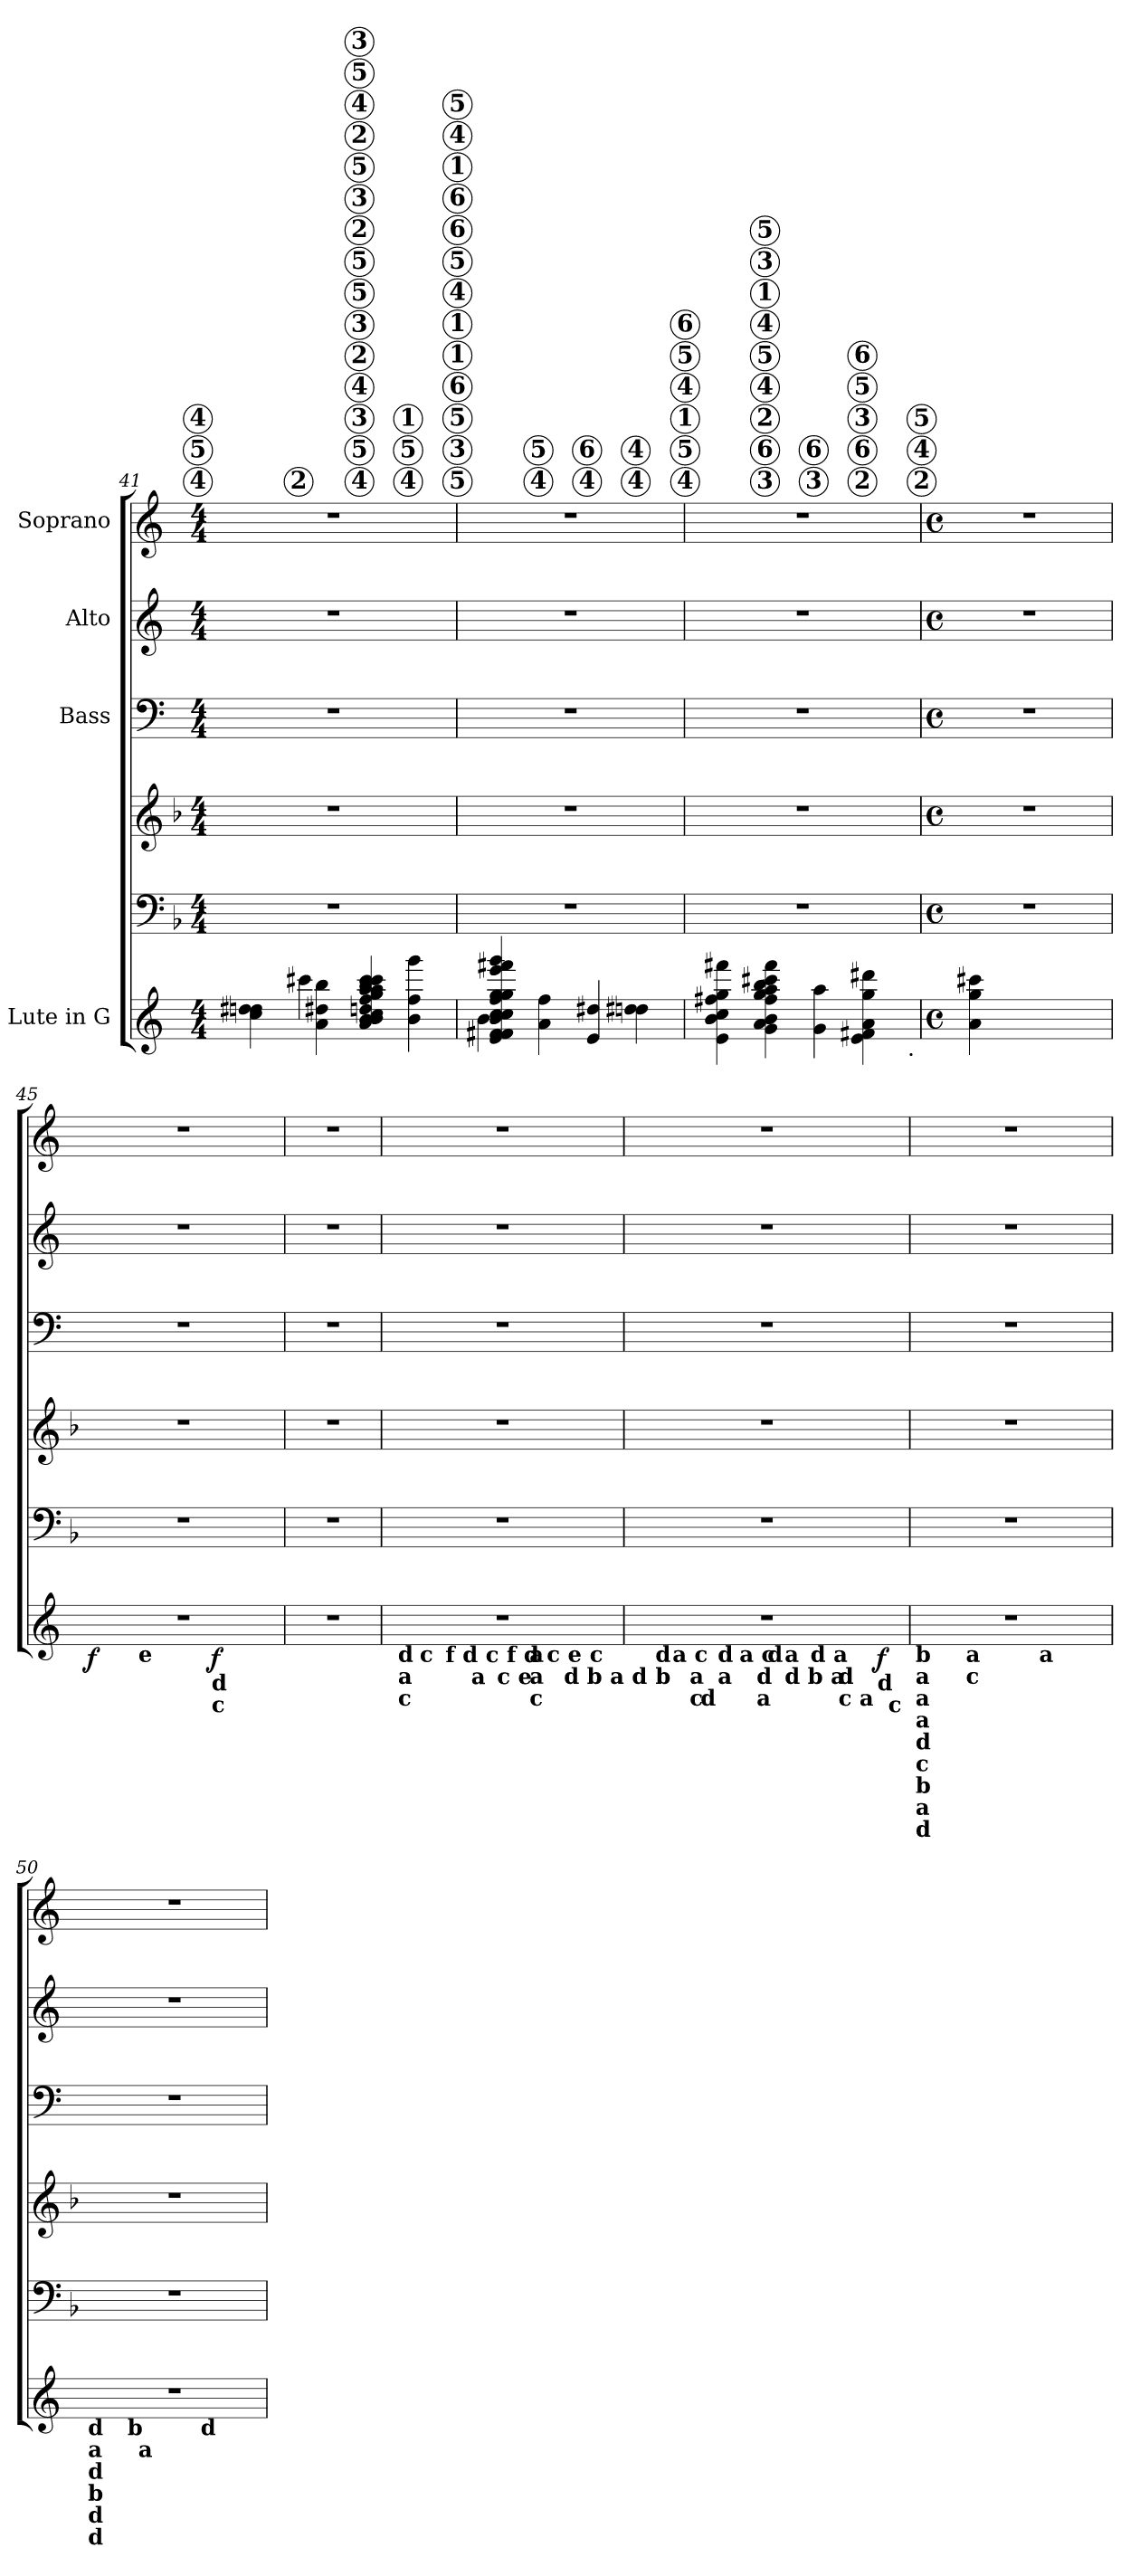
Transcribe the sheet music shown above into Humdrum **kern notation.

**kern	**dynam	**kern	**kern	**kern	**kern	**kern
*part6	*part6	*part5	*part4	*part3	*part2	*part1
*staff6	*staff6	*staff5	*staff4	*staff3	*staff2	*staff1
*I"Lute in G	*	*	*	*I"Bass	*I"Alto	*I"Soprano
*	*	*clefF4	*clefG2	*clefF4	*clefG2	*clefG2
*ITrd7c12	*	*	*	*	*	*
*k[]	*	*k[b-]	*k[b-]	*k[]	*k[]	*k[]
*C:	*	*F:	*F:	*C:	*C:	*C:
*M4/4	*	*M4/4	*M4/4	*M4/4	*M4/4	*M4/4
!!LO:REH:place=s6:a:enc=circle:t=4:qo=3
!!LO:REH:place=s6:a:enc=circle:t=5:qo=3
!!LO:REH:place=s6:a:enc=circle:t=1:qo=3
!!LO:REH:place=s6:a:enc=circle:t=4:qo=2
!!LO:REH:place=s6:a:enc=circle:t=5:qo=2
!!LO:REH:place=s6:a:enc=circle:t=3:qo=2
!!LO:REH:place=s6:a:enc=circle:t=4:qo=2
!!LO:REH:place=s6:a:enc=circle:t=2:qo=2
!!LO:REH:place=s6:a:enc=circle:t=3:qo=2
!!LO:REH:place=s6:a:enc=circle:t=5:qo=2
!!LO:REH:place=s6:a:enc=circle:t=5:qo=2
!!LO:REH:place=s6:a:enc=circle:t=2:qo=2
!!LO:REH:place=s6:a:enc=circle:t=3:qo=2
!!LO:REH:place=s6:a:enc=circle:t=5:qo=2
!!LO:REH:place=s6:a:enc=circle:t=2:qo=2
!!LO:REH:place=s6:a:enc=circle:t=4:qo=2
!!LO:REH:place=s6:a:enc=circle:t=5:qo=2
!!LO:REH:place=s6:a:enc=circle:t=3:qo=2
!!LO:REH:place=s6:a:enc=circle:t=2:qo=1
!!LO:REH:place=s6:a:enc=circle:t=4
!!LO:REH:place=s6:a:enc=circle:t=5
!!LO:REH:place=s6:a:enc=circle:t=4
=41	=41	=41	=41	=41	=41	=41
*^	*	*	*	*	*	*
4c 4dn 4d#	2ryy	.	1r	1r	1r	1r	1r
4cc#	.	.	.	.	.	.	.
4A 4B 4B 4c 4d 4f 4g 4a 4a 4b 4cc# 4cc#	4A 4d# 4b	.	.	.	.	.	.
4B 4f 4gg	4ryy	.	.	.	.	.	.
!!LO:LB:g=z
!!LO:REH:place=s6:a:enc=circle:t=4:qo=3
!!LO:REH:place=s6:a:enc=circle:t=4:qo=3
!!LO:REH:place=s6:a:enc=circle:t=4:qo=2
!!LO:REH:place=s6:a:enc=circle:t=6:qo=2
!!LO:REH:place=s6:a:enc=circle:t=4:qo=1
!!LO:REH:place=s6:a:enc=circle:t=5:qo=1
!!LO:REH:place=s6:a:enc=circle:t=5
!!LO:REH:place=s6:a:enc=circle:t=3
!!LO:REH:place=s6:a:enc=circle:t=5
!!LO:REH:place=s6:a:enc=circle:t=6
!!LO:REH:place=s6:a:enc=circle:t=1
!!LO:REH:place=s6:a:enc=circle:t=1
!!LO:REH:place=s6:a:enc=circle:t=4
!!LO:REH:place=s6:a:enc=circle:t=5
!!LO:REH:place=s6:a:enc=circle:t=6
!!LO:REH:place=s6:a:enc=circle:t=6
!!LO:REH:place=s6:a:enc=circle:t=1
!!LO:REH:place=s6:a:enc=circle:t=4
!!LO:REH:place=s6:a:enc=circle:t=5
=42	=42	=42	=42	=42	=42	=42	=42
4E 4F# 4F# 4B 4c 4c 4f 4g 4g 4ee 4ff# 4gg	4B	.	1r	1r	1r	1r	1r
4A 4f	2.ryy	.	.	.	.	.	.
4E 4d#	.	.	.	.	.	.	.
4dn 4d#	.	.	.	.	.	.	.
!!LO:REH:place=s6:a:enc=circle:t=2:qo=3
!!LO:REH:place=s6:a:enc=circle:t=6:qo=3
!!LO:REH:place=s6:a:enc=circle:t=3:qo=3
!!LO:REH:place=s6:a:enc=circle:t=5:qo=3
!!LO:REH:place=s6:a:enc=circle:t=6:qo=3
!!LO:REH:place=s6:a:enc=circle:t=3:qo=2
!!LO:REH:place=s6:a:enc=circle:t=6:qo=2
!!LO:REH:place=s6:a:enc=circle:t=3:qo=1
!!LO:REH:place=s6:a:enc=circle:t=6:qo=1
!!LO:REH:place=s6:a:enc=circle:t=2:qo=1
!!LO:REH:place=s6:a:enc=circle:t=4:qo=1
!!LO:REH:place=s6:a:enc=circle:t=5:qo=1
!!LO:REH:place=s6:a:enc=circle:t=4:qo=1
!!LO:REH:place=s6:a:enc=circle:t=1:qo=1
!!LO:REH:place=s6:a:enc=circle:t=3:qo=1
!!LO:REH:place=s6:a:enc=circle:t=5:qo=1
!!LO:REH:place=s6:a:enc=circle:t=4
!!LO:REH:place=s6:a:enc=circle:t=5
!!LO:REH:place=s6:a:enc=circle:t=1
!!LO:REH:place=s6:a:enc=circle:t=4
!!LO:REH:place=s6:a:enc=circle:t=5
!!LO:REH:place=s6:a:enc=circle:t=6
=43	=43	=43	=43	=43	=43	=43	=43
4E 4B 4c 4f# 4g 4ff#	2ryy	.	1r	1r	1r	1r	1r
4G 4A 4B 4f# 4g 4a 4b 4cc# 4ff#	.	.	.	.	.	.	.
4G 4a	4...ryy	.	.	.	.	.	.
4E 4F# 4A 4g 4dd#	.	.	.	.	.	.	.
!	!LO:TX:b:t=.	!	!	!	!	!	!
.	32ryy	.	.	.	.	.	.
*v	*v	*	*	*	*	*	*
!!LO:REH:place=s6:a:enc=circle:t=2
!!LO:REH:place=s6:a:enc=circle:t=4
!!LO:REH:place=s6:a:enc=circle:t=5
=44	=44	=44	=44	=44	=44	=44
*M4/4	*	*M4/4	*M4/4	*M4/4	*M4/4	*M4/4
*met(c)	*	*met(c)	*met(c)	*met(c)	*met(c)	*met(c)
4A 4g 4cc#	.	1r	1r	1r	1r	1r
2.ryy	.	.	.	.	.	.
!!LO:PB:g=z
=45	=45	=45	=45	=45	=45	=45
!LO:TX:b:B:t=d	!	!	!	!	!	!
!LO:TX:b:B:t=c	!	!	!	!	!	!
!LO:TX:b:B:t=e	!	!	!	!	!	!
!LO:TX:b:B:t=e	!	!	!	!	!	!
!LO:TX:b:B:t=c	!	!	!	!	!	!
!	!LO:DY:b	!	!	!	!	!
*^	*	*	*	*	*	*
*	*^	*	*	*	*	*	*
1r	2ryy	4ryy	f	1r	1r	1r	1r	1r
.	.	32ryy	.	.	.	.	.	.
!	!	!LO:TX:b:B:t=e	!	!	!	!	!	!
.	.	2ryy	.	.	.	.	.	.
.	8ryy	.	.	.	.	.	.	.
.	32ryy	.	.	.	.	.	.	.
!	!LO:TX:b:B:t=d	!	!	!	!	!	!	!
!	!LO:TX:b:B:t=c	!	!	!	!	!	!	!
!	!	!	!LO:DY:b	!	!	!	!	!
.	4ryy	.	f	.	.	.	.	.
.	.	8..ryy	.	.	.	.	.	.
.	16.ryy	.	.	.	.	.	.	.
=46	=46	=46	=46	=46	=46	=46	=46	=46
!LO:TX:b:B:t=a	!	!	!	!	!	!	!	!
!LO:TX:b:B:t=a	!	!	!	!	!	!	!	!
!LO:TX:b:B:t=d	!	!	!	!	!	!	!	!
!LO:TX:b:B:t=a c a	!	!	!	!	!	!	!	!
!LO:TX:b:B:t=d	!	!	!	!	!	!	!	!
!LO:TX:b:B:t=c	!	!	!	!	!	!	!	!
!LO:TX:b:B:t=c	!	!	!	!	!	!	!	!
!LO:TX:b:B:t=d	!	!	!	!	!	!	!	!
!LO:TX:b:B:t=a	!	!	!	!	!	!	!	!
!LO:TX:b:B:t=a	!	!	!	!	!	!	!	!
!LO:TX:b:B:t=d	!	!	!	!	!	!	!	!
!LO:TX:b:B:t=a	!	!	!	!	!	!	!	!
*v	*v	*v	*	*	*	*	*	*
1r	.	1r	1r	1r	1r	1r
=47	=47	=47	=47	=47	=47	=47
*^	*	*	*	*	*	*
*	*^	*	*	*	*	*	*
*	*	*^	*	*	*	*	*	*
*	*	*	*^	*	*	*	*	*	*
*	*	*	*	*^	*	*	*	*	*	*
*	*	*	*	*	*^	*	*	*	*	*	*
*	*	*	*	*	*	*^	*	*	*	*	*	*
*	*	*	*	*	*	*	*^	*	*	*	*	*	*
1r	32ryy	8ryy	4ryy	4.ryy	2ryy	2ryy	2ryy	2.ryy	.	1r	1r	1r	1r	1r
!	!LO:TX:b:B:t=d	!	!	!	!	!	!	!	!	!	!	!	!	!
!	!LO:TX:b:B:t=a	!	!	!	!	!	!	!	!	!	!	!	!	!
!	!LO:TX:b:B:t=c	!	!	!	!	!	!	!	!	!	!	!	!	!
.	2ryy	.	.	.	.	.	.	.	.	.	.	.	.	.
!	!	!LO:TX:b:B:t=c	!	!	!	!	!	!	!	!	!	!	!	!
.	.	2..ryy	.	.	.	.	.	.	.	.	.	.	.	.
!	!	!	!LO:TX:b:B:t=f d c f d	!	!	!	!	!	!	!	!	!	!	!
.	.	.	2.ryy	.	.	.	.	.	.	.	.	.	.	.
!	!	!	!	!LO:TX:b:B:t=a	!	!	!	!	!	!	!	!	!	!
.	.	.	.	2ryy	.	.	.	.	.	.	.	.	.	.
!	!	!	!	!	!LO:TX:b:B:t=c e	!	!	!	!	!	!	!	!	!
.	.	.	.	.	2ryy	8ryy	8.ryy	.	.	.	.	.	.	.
.	4...ryy	.	.	.	.	.	.	.	.	.	.	.	.	.
!	!	!	!	!	!	!LO:TX:b:B:t=a	!	!	!	!	!	!	!	!
!	!	!	!	!	!	!LO:TX:b:B:t=a	!	!	!	!	!	!	!	!
!	!	!	!	!	!	!LO:TX:b:B:t=c	!	!	!	!	!	!	!	!
.	.	.	.	.	.	4.ryy	.	.	.	.	.	.	.	.
!	!	!	!	!	!	!	!LO:TX:b:B:t=c e	!	!	!	!	!	!	!
.	.	.	.	.	.	.	4ryy	.	.	.	.	.	.	.
!	!	!	!	!	!	!	!	!LO:TX:b:B:t=d b a d	!	!	!	!	!	!
.	.	.	.	.	.	.	.	4ryy	.	.	.	.	.	.
!	!	!	!	!LO:TX:b:B:t=c	!	!	!	!	!	!	!	!	!	!
.	.	.	.	8ryy	.	.	.	.	.	.	.	.	.	.
.	.	.	.	.	.	.	16ryy	.	.	.	.	.	.	.
!!LO:LB:g=z
=48	=48	=48	=48	=48	=48	=48	=48	=48	=48	=48	=48	=48	=48	=48
*	*	*	*	*	*	*	*	*^	*	*	*	*	*	*
1r	2ryy	8ryy	8.ryy	4ryy	4ryy	4ryy	4ryy	4...ryy	2ryy	.	1r	1r	1r	1r	1r
!	!	!LO:TX:b:B:t=d	!	!	!	!	!	!	!	!	!	!	!	!	!
!	!	!LO:TX:b:B:t=b	!	!	!	!	!	!	!	!	!	!	!	!	!
.	.	2..ryy	.	.	.	.	.	.	.	.	.	.	.	.	.
!	!	!	!LO:TX:b:B:t=a c	!	!	!	!	!	!	!	!	!	!	!	!
.	.	.	2ryy	.	.	.	.	.	.	.	.	.	.	.	.
!	!	!	!	!LO:TX:b:B:t=a	!	!	!	!	!	!	!	!	!	!	!
!	!	!	!	!LO:TX:b:B:t=c	!	!	!	!	!	!	!	!	!	!	!
.	.	.	.	2.ryy	32ryy	16.ryy	8ryy	.	.	.	.	.	.	.	.
!	!	!	!	!	!LO:TX:b:B:t=d	!	!	!	!	!	!	!	!	!	!
.	.	.	.	.	2ryy	.	.	.	.	.	.	.	.	.	.
!	!	!	!	!	!	!LO:TX:b:B:t=d	!	!	!	!	!	!	!	!	!
!	!	!	!	!	!	!LO:TX:b:B:t=a	!	!	!	!	!	!	!	!	!
.	.	.	.	.	.	2ryy	.	.	.	.	.	.	.	.	.
.	.	.	.	.	.	.	32ryy	.	.	.	.	.	.	.	.
!	!	!	!	!	!	!	!LO:TX:b:B:t=a c	!	!	!	!	!	!	!	!
.	.	.	.	.	.	.	2ryy	.	.	.	.	.	.	.	.
!	!	!	!	!	!	!	!	!LO:TX:b:B:t=d	!	!	!	!	!	!	!
!	!	!	!	!	!	!	!	!LO:TX:b:B:t=a	!	!	!	!	!	!	!
.	.	.	.	.	.	.	.	2ryy	.	.	.	.	.	.	.
!	!LO:TX:b:B:t=d	!	!	!	!	!	!	!	!	!	!	!	!	!	!
.	4ryy	.	.	.	.	.	.	.	16ryy	.	.	.	.	.	.
!	!	!	!	!	!	!	!	!	!LO:TX:b:B:t=d b a	!	!	!	!	!	!
!	!	!	!	!	!	!	!	!	!LO:TX:b:B:t=a	!	!	!	!	!	!
.	.	.	.	.	.	.	.	.	4..ryy	.	.	.	.	.	.
!	!	!	!LO:TX:b:B:t=d a	!	!	!	!	!	!	!	!	!	!	!	!
.	.	.	4ryy	.	.	.	.	.	.	.	.	.	.	.	.
.	8ryy	.	.	.	.	.	.	.	.	.	.	.	.	.	.
!	!	!	!	!	!LO:TX:b:B:t=d	!	!	!	!	!	!	!	!	!	!
!	!	!	!	!	!LO:TX:b:B:t=c a	!	!	!	!	!	!	!	!	!	!
.	.	.	.	.	8..ryy	.	.	.	.	.	.	.	.	.	.
.	.	.	.	.	.	8ryy	.	.	.	.	.	.	.	.	.
.	32ryy	.	.	.	.	.	.	.	.	.	.	.	.	.	.
!	!LO:TX:b:B:t=d	!	!	!	!	!	!	!	!	!	!	!	!	!	!
!	!	!	!	!	!	!	!	!	!	!LO:DY:b	!	!	!	!	!
.	16.ryy	.	.	.	.	.	16.ryy	.	.	f	.	.	.	.	.
!	!	!	!LO:TX:b:B:t=c	!	!	!	!	!	!	!	!	!	!	!	!
.	.	.	16ryy	.	.	.	.	.	.	.	.	.	.	.	.
.	.	.	.	.	.	32ryy	.	32ryy	.	.	.	.	.	.	.
=49	=49	=49	=49	=49	=49	=49	=49	=49	=49	=49	=49	=49	=49	=49	=49
!LO:TX:b:B:t=b	!	!	!	!	!	!	!	!	!	!	!	!	!	!	!
!LO:TX:b:B:t=a	!	!	!	!	!	!	!	!	!	!	!	!	!	!	!
!LO:TX:b:B:t=a	!	!	!	!	!	!	!	!	!	!	!	!	!	!	!
!LO:TX:b:B:t=a	!	!	!	!	!	!	!	!	!	!	!	!	!	!	!
!LO:TX:b:B:t=d	!	!	!	!	!	!	!	!	!	!	!	!	!	!	!
!LO:TX:b:B:t=c	!	!	!	!	!	!	!	!	!	!	!	!	!	!	!
!LO:TX:b:B:t=b	!	!	!	!	!	!	!	!	!	!	!	!	!	!	!
!LO:TX:b:B:t=a	!	!	!	!	!	!	!	!	!	!	!	!	!	!	!
!LO:TX:b:B:t=d	!	!	!	!	!	!	!	!	!	!	!	!	!	!	!
*	*	*v	*v	*v	*v	*v	*v	*v	*v	*	*	*	*	*	*
1r	4ryy	2ryy	.	1r	1r	1r	1r	1r
.	32ryy	.	.	.	.	.	.	.
!	!LO:TX:b:B:t=a	!	!	!	!	!	!	!
!	!LO:TX:b:B:t=c	!	!	!	!	!	!	!
.	2ryy	.	.	.	.	.	.	.
.	.	8ryy	.	.	.	.	.	.
.	.	32ryy	.	.	.	.	.	.
!	!	!LO:TX:b:B:t=a	!	!	!	!	!	!
.	.	4ryy	.	.	.	.	.	.
.	8..ryy	.	.	.	.	.	.	.
.	.	16.ryy	.	.	.	.	.	.
=50	=50	=50	=50	=50	=50	=50	=50	=50
!LO:TX:b:B:t=d	!	!	!	!	!	!	!	!
!LO:TX:b:B:t=a	!	!	!	!	!	!	!	!
!LO:TX:b:B:t=d	!	!	!	!	!	!	!	!
!LO:TX:b:B:t=b	!	!	!	!	!	!	!	!
!LO:TX:b:B:t=d	!	!	!	!	!	!	!	!
!LO:TX:b:B:t=d	!	!	!	!	!	!	!	!
*	*	*^	*	*	*	*	*	*
1r	4ryy	4ryy	2ryy	.	1r	1r	1r	1r	1r
!	!LO:TX:b:B:t=b	!	!	!	!	!	!	!	!
.	2.ryy	32ryy	.	.	.	.	.	.	.
!	!	!LO:TX:b:B:t=a	!	!	!	!	!	!	!
.	.	2ryy	.	.	.	.	.	.	.
.	.	.	8ryy	.	.	.	.	.	.
!	!	!	!LO:TX:b:B:t=d	!	!	!	!	!	!
.	.	.	4.ryy	.	.	.	.	.	.
.	.	8..ryy	.	.	.	.	.	.	.
*v	*v	*v	*v	*	*	*	*	*	*
=	=	=	=	=	=	=
*-	*-	*-	*-	*-	*-	*-
